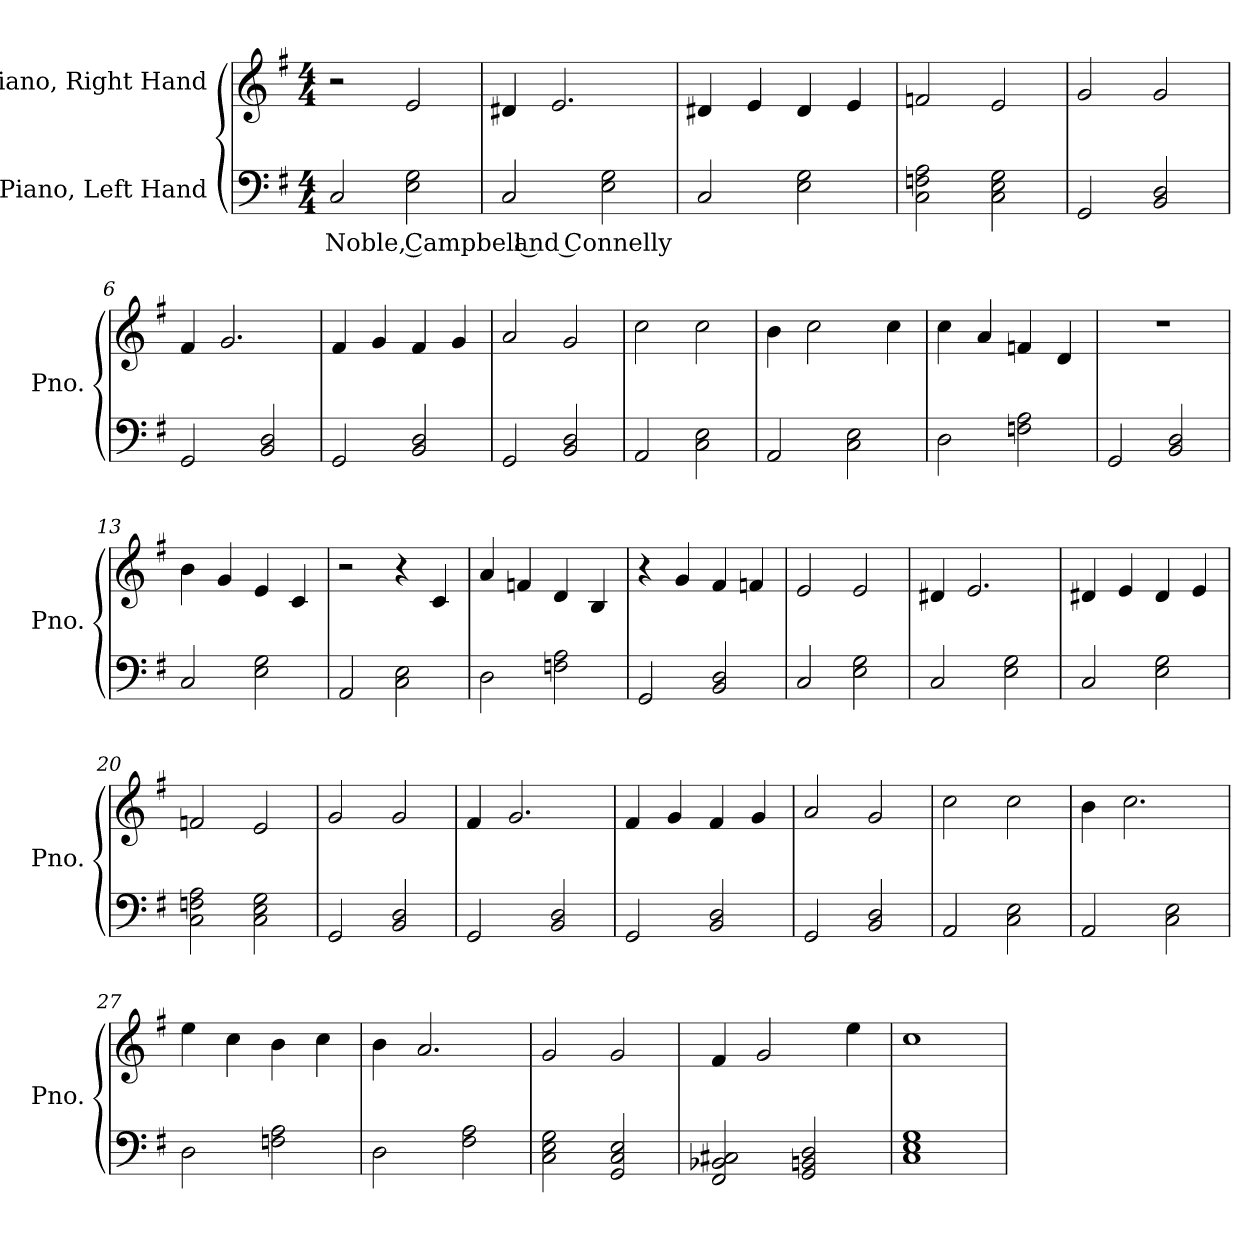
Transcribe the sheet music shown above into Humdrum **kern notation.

**kern	**text	**kern
*part2	*part2	*part1
*staff2	*staff2	*staff1
*I"Piano, Left Hand	*	*I"Piano, Right Hand
*I'Pno.	*	*I'Pno.
*clefF4	*	*clefG2
*k[f#]	*	*k[f#]
*M4/4	*	*M4/4
*MM173	*	*MM173
=1	=1	=1
!	!LO:LY:b	!
2C/	Noble, Campbell and Connelly	2r
2E\ 2G\	.	2e/
=2	=2	=2
2C/	.	4d#X/
.	.	2.e/
2E\ 2G\	.	.
=3	=3	=3
2C/	.	4d#X/
.	.	4e/
2E\ 2G\	.	4d#/
.	.	4e/
=4	=4	=4
2C\ 2Fn\ 2A\	.	2fn/
2C\ 2E\ 2G\	.	2e/
=5	=5	=5
2GG/	.	2g/
2BB/ 2D/	.	2g/
=6	=6	=6
2GG/	.	4f#/
.	.	2.g/
2BB/ 2D/	.	.
!!LO:LB:g=z
=7	=7	=7
2GG/	.	4f#/
.	.	4g/
2BB/ 2D/	.	4f#/
.	.	4g/
=8	=8	=8
2GG/	.	2a/
2BB/ 2D/	.	2g/
=9	=9	=9
2AA/	.	2cc\
2C\ 2E\	.	2cc\
=10	=10	=10
2AA/	.	4b\
.	.	2cc\
2C\ 2E\	.	.
.	.	4cc\
=11	=11	=11
2D\	.	4cc\
.	.	4a/
2Fn\ 2A\	.	4fn/
.	.	4d/
=12	=12	=12
2GG/	.	1r
2BB/ 2D/	.	.
=13	=13	=13
2C/	.	4b\
.	.	4g/
2E\ 2G\	.	4e/
.	.	4c/
=14	=14	=14
2AA/	.	2r
2C\ 2E\	.	4r
.	.	4c/
=15	=15	=15
2D\	.	4a/
.	.	4fn/
2Fn\ 2A\	.	4d/
.	.	4B/
!!LO:LB:g=z
=16	=16	=16
2GG/	.	4r
.	.	4g/
2BB/ 2D/	.	4f#/
.	.	4fn/
=17	=17	=17
2C/	.	2e/
2E\ 2G\	.	2e/
=18	=18	=18
2C/	.	4d#X/
.	.	2.e/
2E\ 2G\	.	.
=19	=19	=19
2C/	.	4d#X/
.	.	4e/
2E\ 2G\	.	4d#/
.	.	4e/
=20	=20	=20
2C\ 2Fn\ 2A\	.	2fn/
2C\ 2E\ 2G\	.	2e/
=21	=21	=21
2GG/	.	2g/
2BB/ 2D/	.	2g/
=22	=22	=22
2GG/	.	4f#/
.	.	2.g/
2BB/ 2D/	.	.
=23	=23	=23
2GG/	.	4f#/
.	.	4g/
2BB/ 2D/	.	4f#/
.	.	4g/
=24	=24	=24
2GG/	.	2a/
2BB/ 2D/	.	2g/
=25	=25	=25
2AA/	.	2cc\
2C\ 2E\	.	2cc\
=26	=26	=26
2AA/	.	4b\
.	.	2.cc\
2C\ 2E\	.	.
!!LO:LB:g=z
=27	=27	=27
2D\	.	4ee\
.	.	4cc\
2Fn\ 2A\	.	4b\
.	.	4cc\
=28	=28	=28
2D\	.	4b\
.	.	2.a/
2F#\ 2A\	.	.
=29	=29	=29
2C\ 2E\ 2G\	.	2g/
2GG/ 2C/ 2E/	.	2g/
=30	=30	=30
2FF#/ 2BB-X/ 2C#X/	.	4f#/
.	.	2g/
2GG/ 2BBn/ 2D/	.	.
.	.	4ee\
=31	=31	=31
1C 1E 1G	.	1cc
=	=	=
*-	*-	*-
